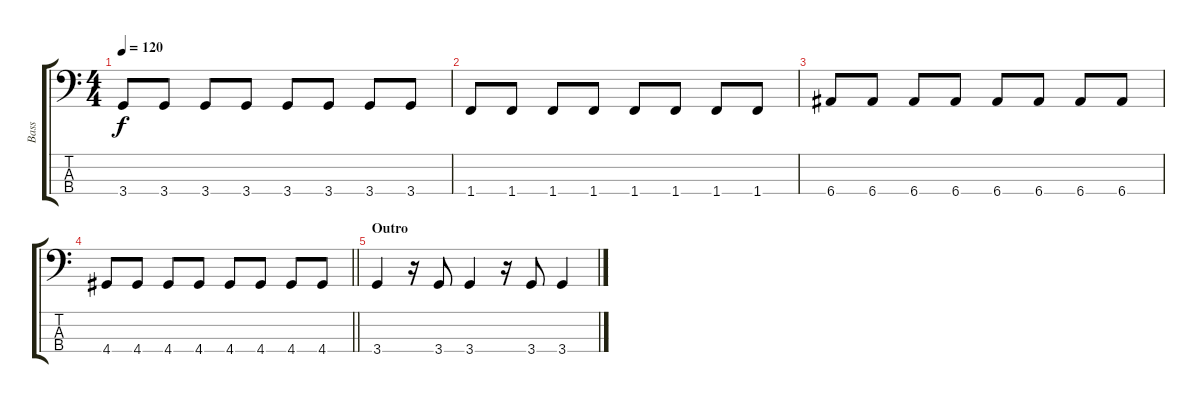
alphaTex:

\track ("Bass" "Bass") {instrument electricbasspick}
\staff {score tabs}
\tuning (G2 D2 A1 E1) {hide}
\ts (4 4)
\tempo 120
\clef f4
\ks c
3.4.8{dy f} 3.4.8 3.4.8 3.4.8 3.4.8 3.4.8 3.4.8 3.4.8 |
1.4.8 1.4.8 1.4.8 1.4.8 1.4.8 1.4.8 1.4.8 1.4.8 |
6.4.8 6.4.8 6.4.8 6.4.8 6.4.8 6.4.8 6.4.8 6.4.8 |
\barLineRight lightlight
4.4.8 4.4.8 4.4.8 4.4.8 4.4.8 4.4.8 4.4.8 4.4.8 |
\section ("" "Outro")
3.4.4 r.16 3.4.8 3.4.4 r.16 3.4.8 3.4.4
